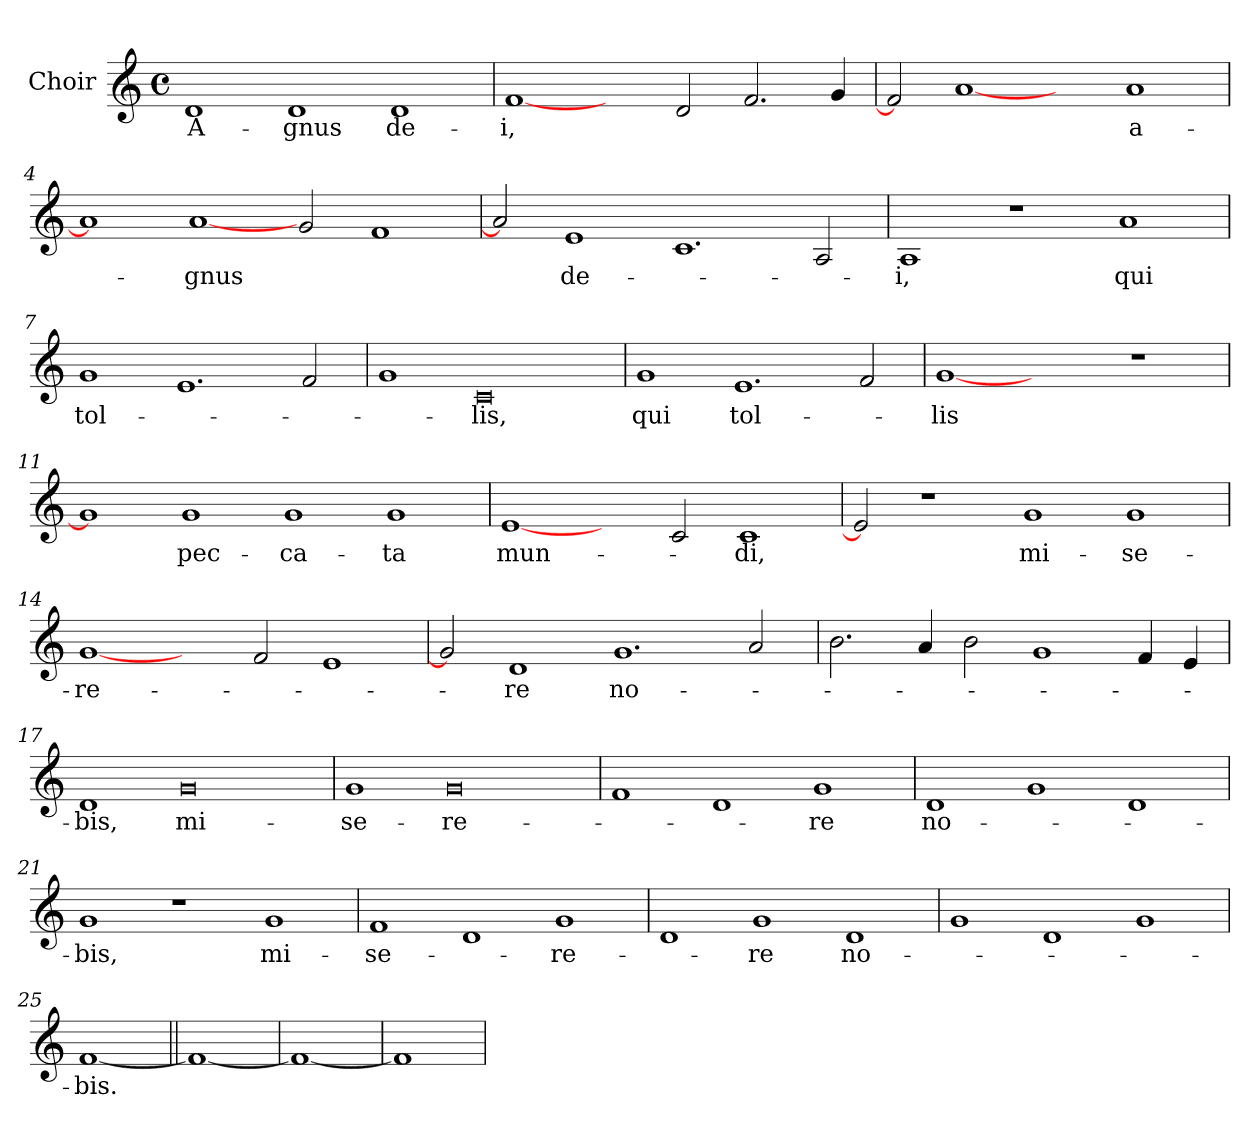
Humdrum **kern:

**kern	**text
*part1	*part1
*staff1	*staff1
*I"Choir	*
*I'Ch	*
*clefG2	*
*k[]	*
*M4/4	*
*met(c)	*
=1	=1
1d	A-
1d	-gnus
1d	de-
=2	=2
[1f	-i,
2ryy	.
2d/	.
2.f/	.
4g/	.
=3	=3
2f]	.
[1a	.
2ryy	.
1a	a-
=4	=4
1a]	.
[1a	-gnus
2g/	.
1f	.
=5	=5
2a]	.
1e	de-
1.c	.
2A/	.
=6	=6
1A	-i,
1r	.
1a	qui
=7	=7
1g	tol-
1.e	.
2f/	.
!!LO:LB:g=z
=8	=8
1g	.
0c	-lis,
=9	=9
1g	qui
1.e	tol-
2f/	.
=10	=10
[1g	-lis
1ryy	.
1r	.
=11	=11
1g]	.
1g	pec-
1g	-ca-
1g	-ta
=12	=12
[1e	mun-
2ryy	.
2c/	.
1c	-di,
=13	=13
2e]	.
1r	.
1g	mi-
1g	-se-
=14	=14
[1g	-re-
2ryy	.
2f/	.
1e	.
!!LO:LB:g=z
=15	=15
2g]	.
1d	-re
1.g	no-
2a/	.
=16	=16
2.b\	.
4a/	.
2b\	.
1g	.
4f/	.
4e/	.
=17	=17
1d	-bis,
0g	mi-
=18	=18
1g	-se-
0g	-re-
=19	=19
1f	.
1d	.
1g	-re
=20	=20
1d	no-
1g	.
1d	.
=21	=21
1g	-bis,
1r	.
1g	mi-
!!LO:LB:g=z
=22	=22
1f	-se-
1d	.
1g	-re-
=23	=23
1d	.
1g	-re
1d	no-
=24	=24
1g	.
1d	.
1g	.
=25	=25
[1f/	-bis.
=26||	=26||
1f/_	.
=27	=27
1f/_	.
=28	=28
1f/]	.
=	=
*-	*-
